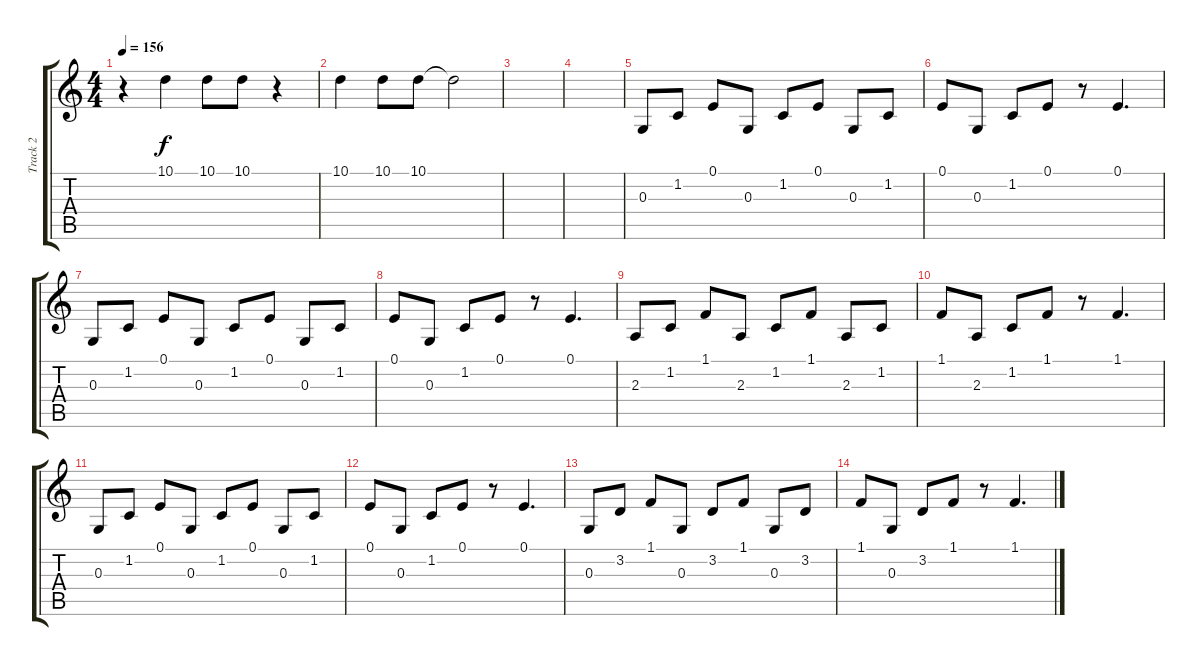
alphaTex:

\track ("Track 2" "Track 2") {instrument acousticgrandpiano}
\staff {score tabs}
\tuning (E4 B3 G3 D3 A2 E2) {hide}
\ts (4 4)
\tempo 156
\clef g2
\ks c
r.4{dy f} 10.1.4 10.1.8 10.1.8 r.4 |
10.1.4 10.1.8 10.1.8 10.1{t}.2 |
|
|
0.3.8 1.2.8 0.1.8 0.3.8 1.2.8 0.1.8 0.3.8 1.2.8 |
0.1.8 0.3.8 1.2.8 0.1.8 r.8 0.1.4{d} |
0.3.8 1.2.8 0.1.8 0.3.8 1.2.8 0.1.8 0.3.8 1.2.8 |
0.1.8 0.3.8 1.2.8 0.1.8 r.8 0.1.4{d} |
2.3.8 1.2.8 1.1.8 2.3.8 1.2.8 1.1.8 2.3.8 1.2.8 |
1.1.8 2.3.8 1.2.8 1.1.8 r.8 1.1.4{d} |
0.3.8 1.2.8 0.1.8 0.3.8 1.2.8 0.1.8 0.3.8 1.2.8 |
0.1.8 0.3.8 1.2.8 0.1.8 r.8 0.1.4{d} |
0.3.8 3.2.8 1.1.8 0.3.8 3.2.8 1.1.8 0.3.8 3.2.8 |
1.1.8 0.3.8 3.2.8 1.1.8 r.8 1.1.4{d}
